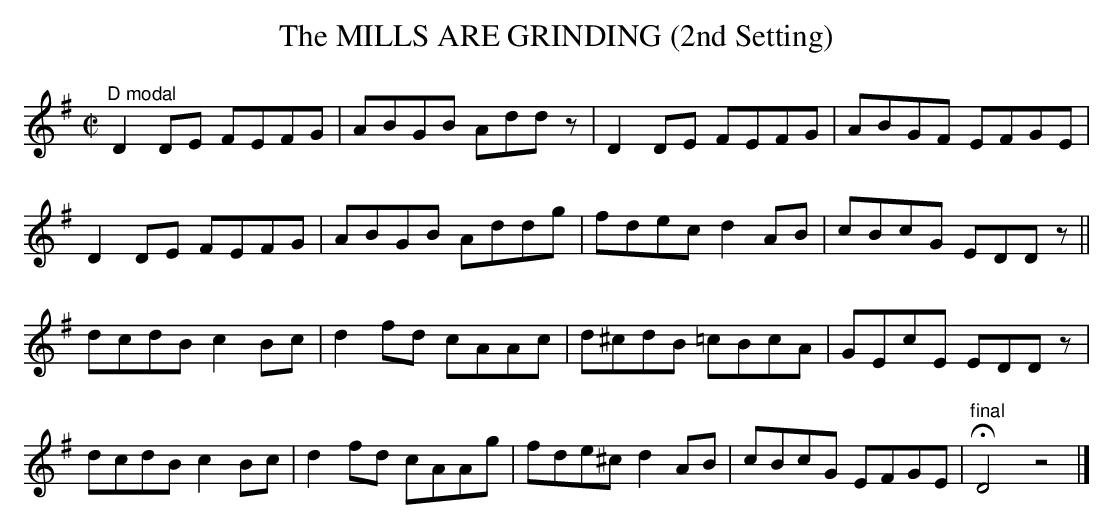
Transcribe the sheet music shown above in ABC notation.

X:1
T:MILLS ARE GRINDING (2nd Setting), The
the accented C's in part 2 are C naturals. (Replace "K:G" with "K:D"
to hear the source version.)
M:C|
L:1/8
K:G
"^D modal"
D2DE FEFG|ABGB Addz|D2DE FEFG|ABGF EFGE|
D2DE FEFG|ABGB Addg|fdec d2AB|cBcG EDDz||
dcdB c2Bc|d2fd cAAc|d^cdB =cBcA|GEcE EDDz|
dcdB c2Bc|d2fd cAAg|fde^c d2AB|cBcG EFGE|\
"final"HD4z4|]
